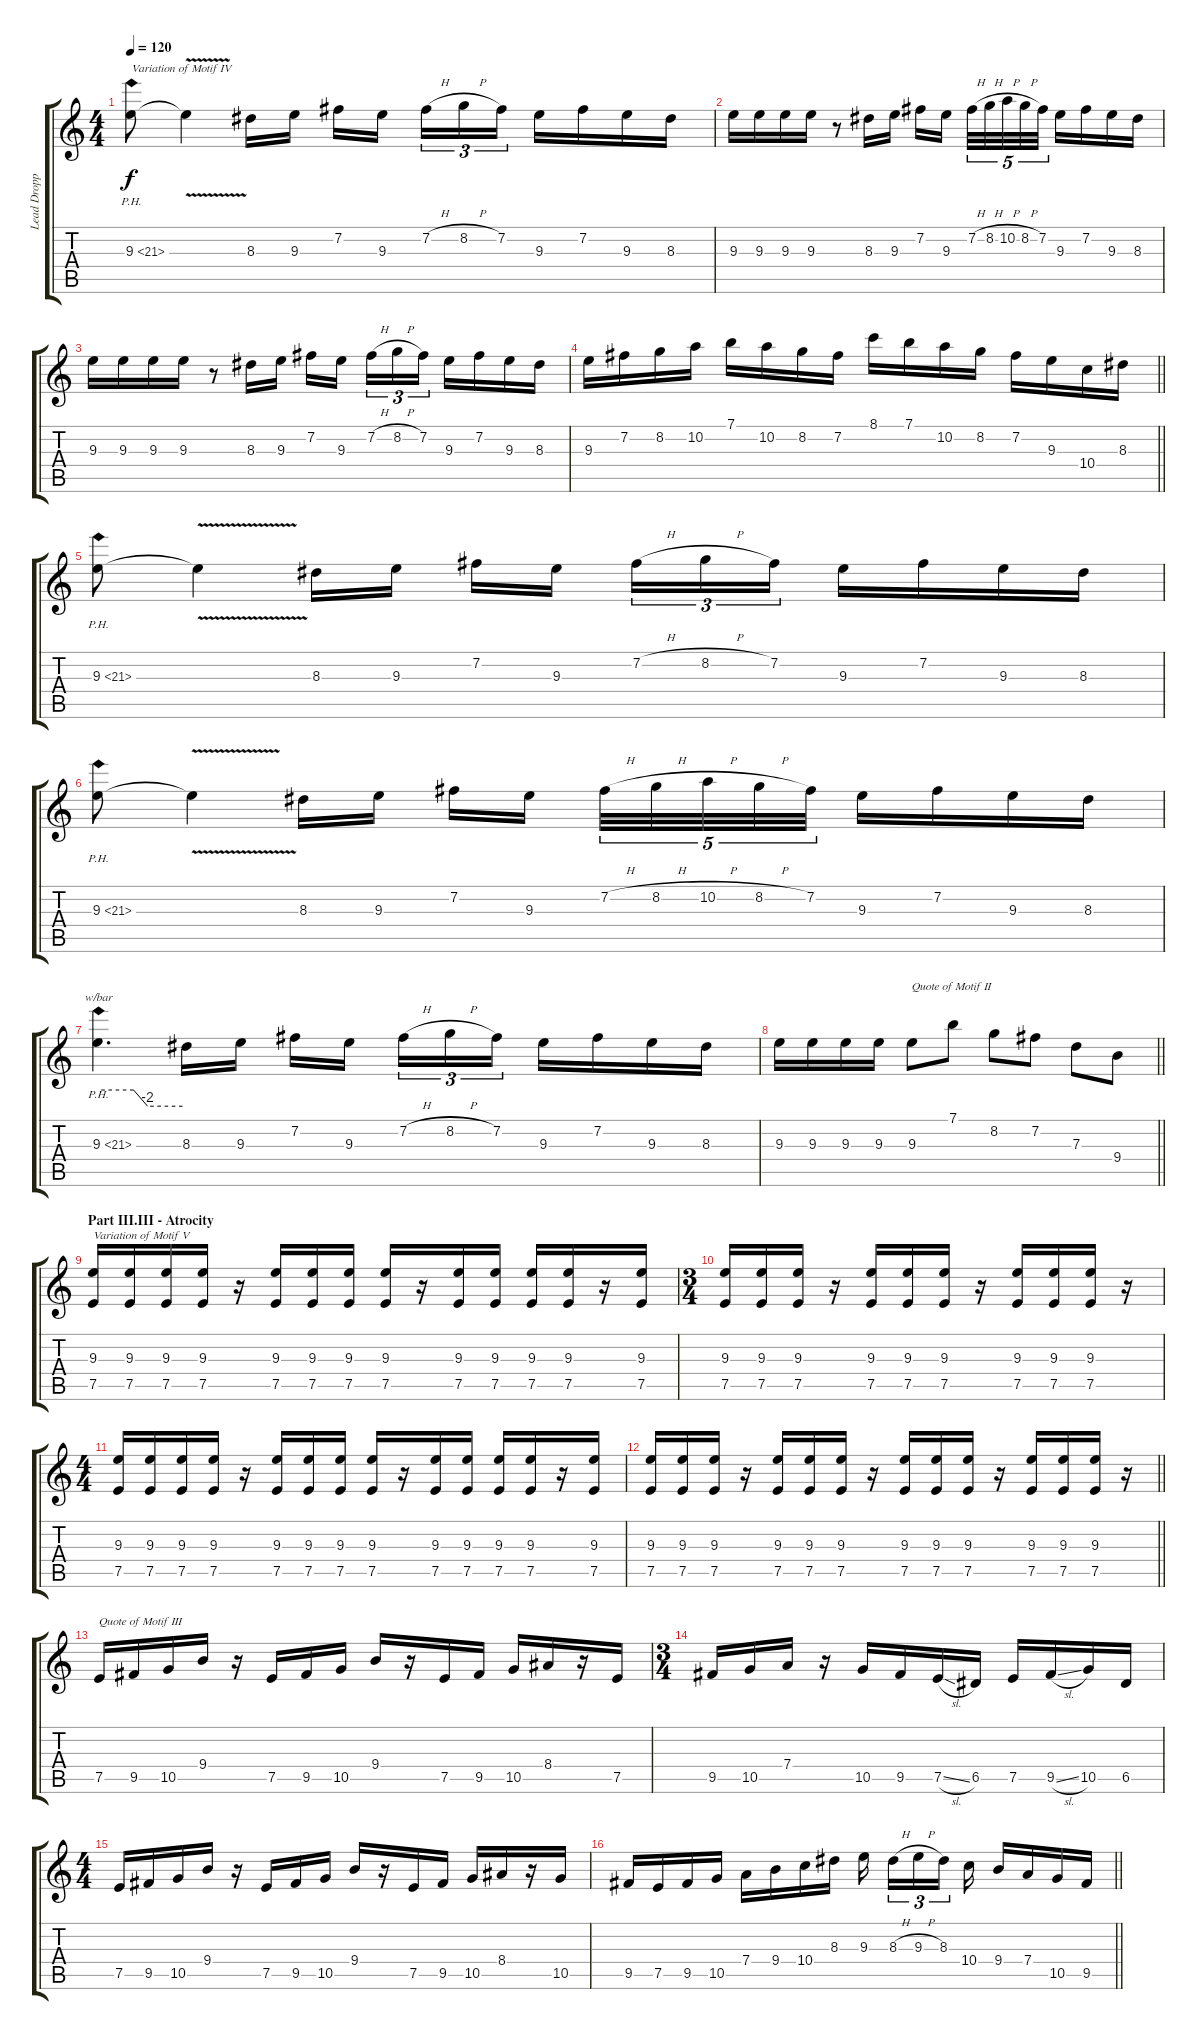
\track ("Lead Dropped D " "Lead Dropp") {instrument distortionguitar}
\staff {score tabs}
\tuning (E4 B3 G3 D3 A2 D2) {hide}
\ts (4 4)
\section ("" "")
\tempo 120
\clef g2
\ks c
9.3{ph 12}.8{txt "Variation of Motif IV" dy f} 9.3{v t}.4 8.3.16 9.3.16 7.2.16 9.3.16{beam splitsecondary} 7.2{h}.16{tu (3 2)} 8.2{h}.16{tu (3 2)} 7.2.16{tu (3 2)} 9.3.16 7.2.16 9.3.16 8.3.16 |
9.3.16 9.3.16 9.3.16 9.3.16 r.8 8.3.16 9.3.16 7.2.16 9.3.16{beam splitsecondary} 7.2{h}.32{tu (5 4)} 8.2{h}.32{tu (5 4)} 10.2{h}.32{tu (5 4)} 8.2{h}.32{tu (5 4)} 7.2.32{tu (5 4)} 9.3.16 7.2.16 9.3.16 8.3.16 |
9.3.16 9.3.16 9.3.16 9.3.16 r.8 8.3.16 9.3.16 7.2.16 9.3.16{beam splitsecondary} 7.2{h}.16{tu (3 2)} 8.2{h}.16{tu (3 2)} 7.2.16{tu (3 2)} 9.3.16 7.2.16 9.3.16 8.3.16 |
\barLineRight lightlight
9.3.16 7.2.16 8.2.16 10.2.16 7.1.16 10.2.16 8.2.16 7.2.16 8.1.16 7.1.16 10.2.16 8.2.16 7.2.16 9.3.16 10.4.16 8.3.16 |
9.3{ph 12}.8 9.3{v t}.4 8.3.16 9.3.16 7.2.16 9.3.16{beam splitsecondary} 7.2{h}.16{tu (3 2)} 8.2{h}.16{tu (3 2)} 7.2.16{tu (3 2)} 9.3.16 7.2.16 9.3.16 8.3.16 |
9.3{ph 12}.8 9.3{v t}.4 8.3.16 9.3.16 7.2.16 9.3.16{beam splitsecondary} 7.2{h}.32{tu (5 4)} 8.2{h}.32{tu (5 4)} 10.2{h}.32{tu (5 4)} 8.2{h}.32{tu (5 4)} 7.2.32{tu (5 4)} 9.3.16 7.2.16 9.3.16 8.3.16 |
9.3{ph 12}.4{d tbe (custom default 0 0 25 0 35 -8 60 -8)} 8.3.16 9.3.16 7.2.16 9.3.16{beam splitsecondary} 7.2{h}.16{tu (3 2)} 8.2{h}.16{tu (3 2)} 7.2.16{tu (3 2)} 9.3.16 7.2.16 9.3.16 8.3.16 |
\barLineRight lightlight
9.3.16 9.3.16 9.3.16 9.3.16 9.3.8{txt "Quote of Motif II"} 7.1.8 8.2.8 7.2.8 7.3.8 9.4.8 |
\section ("" "Part III.III - Atrocity")
(9.3 7.5).16{txt "Variation of Motif V"} (9.3 7.5).16 (9.3 7.5).16 (9.3 7.5).16 r.16 (9.3 7.5).16 (9.3 7.5).16 (9.3 7.5).16 (9.3 7.5).16 r.16 (9.3 7.5).16 (9.3 7.5).16 (9.3 7.5).16 (9.3 7.5).16 r.16 (9.3 7.5).16 |
\ts (3 4)
(9.3 7.5).16 (9.3 7.5).16 (9.3 7.5).16 r.16 (9.3 7.5).16 (9.3 7.5).16 (9.3 7.5).16 r.16 (9.3 7.5).16 (9.3 7.5).16 (9.3 7.5).16 r.16 |
\ts (4 4)
(9.3 7.5).16 (9.3 7.5).16 (9.3 7.5).16 (9.3 7.5).16 r.16 (9.3 7.5).16 (9.3 7.5).16 (9.3 7.5).16 (9.3 7.5).16 r.16 (9.3 7.5).16 (9.3 7.5).16 (9.3 7.5).16 (9.3 7.5).16 r.16 (9.3 7.5).16 |
\barLineRight lightlight
(9.3 7.5).16 (9.3 7.5).16 (9.3 7.5).16 r.16 (9.3 7.5).16 (9.3 7.5).16 (9.3 7.5).16 r.16 (9.3 7.5).16 (9.3 7.5).16 (9.3 7.5).16 r.16 (9.3 7.5).16 (9.3 7.5).16 (9.3 7.5).16 r.16 |
7.5.16{txt "Quote of Motif III"} 9.5.16 10.5.16 9.4.16 r.16 7.5.16 9.5.16 10.5.16 9.4.16 r.16 7.5.16 9.5.16 10.5.16 8.4.16 r.16 7.5.16 |
\ts (3 4)
9.5.16 10.5.16 7.4.16 r.16 10.5.16 9.5.16 7.5{sl}.16 6.5.16 7.5.16 9.5{sl}.16 10.5.16 6.5.16 |
\ts (4 4)
7.5.16 9.5.16 10.5.16 9.4.16 r.16 7.5.16 9.5.16 10.5.16 9.4.16 r.16 7.5.16 9.5.16 10.5.16 8.4.16 r.16 10.5.16 |
\barLineRight lightlight
9.5.16 7.5.16 9.5.16 10.5.16 7.4.16 9.4.16 10.4.16 8.3.16 9.3.16{beam splitsecondary} 8.3{h}.16{tu (3 2)} 9.3{h}.16{tu (3 2)} 8.3.16{tu (3 2) beam splitsecondary} 10.4.16 9.4.16 7.4.16 10.5.16 9.5.16
